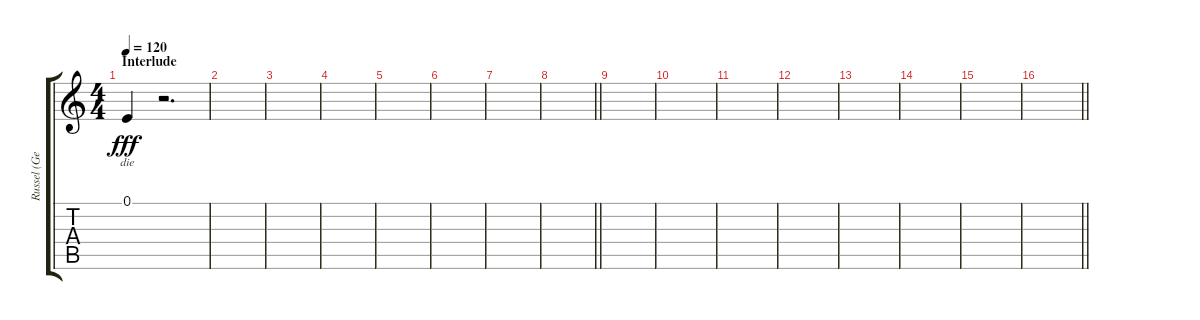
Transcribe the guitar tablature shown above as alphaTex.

\track ("Russel (Gesang)" "Russel (Ge") {instrument lead1square}
\staff {score tabs}
\tuning (E4 B3 G3 D3 A2 E2) {hide}
\ts (4 4)
\section ("" "Interlude")
\tempo 120
\clef g2
\ks c
0.1{t}.4{lyrics (0 "die") lyrics (1 "") lyrics (2 "") lyrics (3 "") lyrics (4 "") dy fff} r.2{d} |
|
|
|
|
|
|
\barLineRight lightlight
|
|
|
|
|
|
|
|
\barLineRight lightlight
